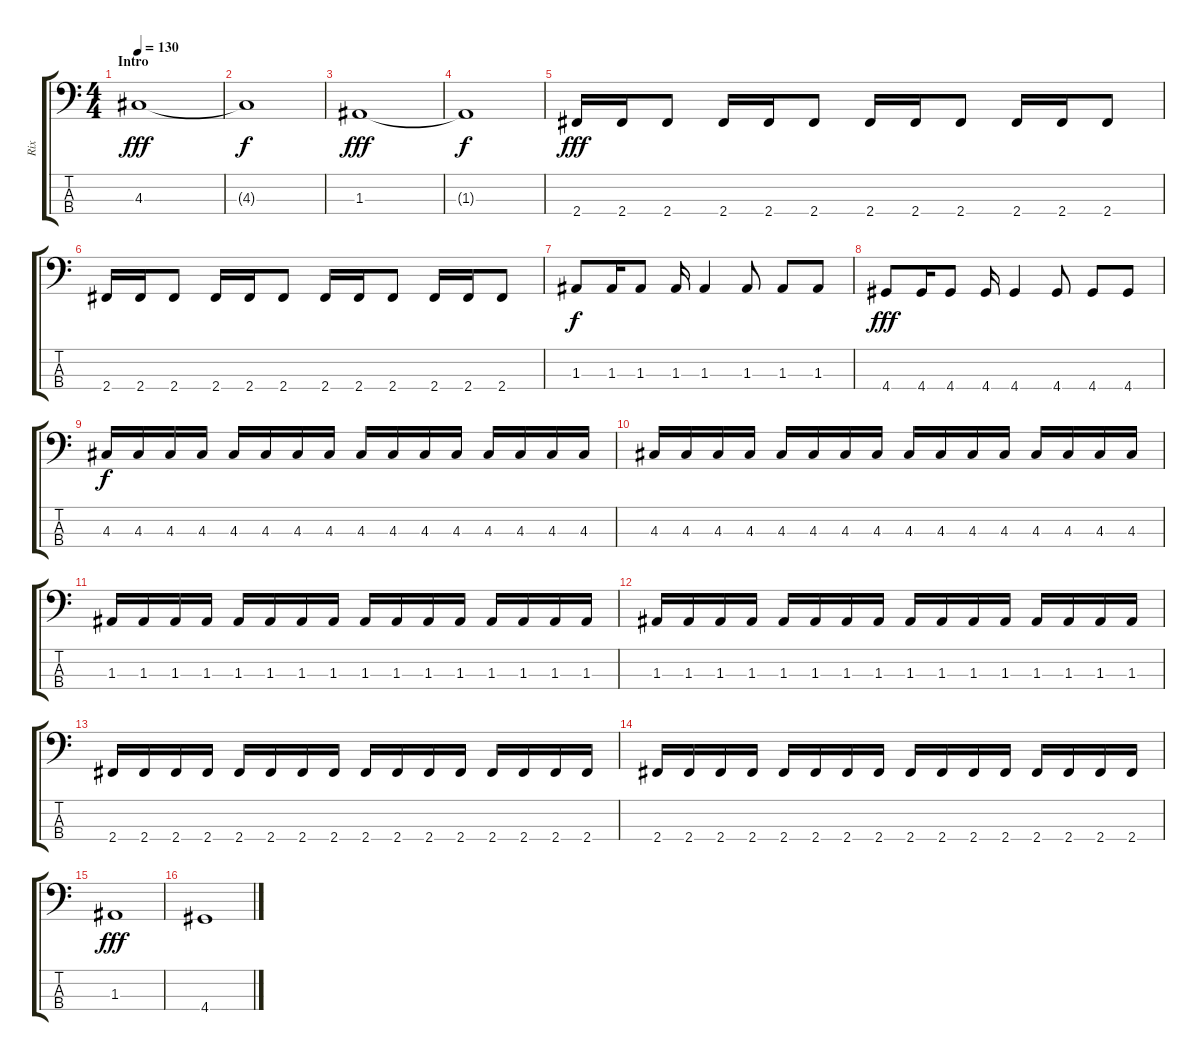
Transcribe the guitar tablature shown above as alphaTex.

\track ("Rix" "Rix") {instrument electricbasspick}
\staff {score tabs}
\tuning (G2 D2 A1 E1) {hide}
\ts (4 4)
\section ("" "Intro")
\tempo 130
\clef f4
\ks c
4.3.1{dy fff instrument electricbasspick} |
4.3{t}.1{dy f} |
1.3.1{dy fff} |
1.3{t}.1{dy f} |
2.4.16{dy fff} 2.4.16 2.4.8 2.4.16 2.4.16 2.4.8 2.4.16 2.4.16 2.4.8 2.4.16 2.4.16 2.4.8 |
2.4.16 2.4.16 2.4.8 2.4.16 2.4.16 2.4.8 2.4.16 2.4.16 2.4.8 2.4.16 2.4.16 2.4.8 |
1.3.8{dy f} 1.3.16 1.3.8 1.3.16 1.3.4 1.3.8 1.3.8 1.3.8 |
4.4.8{dy fff} 4.4.16 4.4.8 4.4.16 4.4.4 4.4.8 4.4.8 4.4.8 |
4.3.16{dy f} 4.3.16 4.3.16 4.3.16 4.3.16 4.3.16 4.3.16 4.3.16 4.3.16 4.3.16 4.3.16 4.3.16 4.3.16 4.3.16 4.3.16 4.3.16 |
4.3.16 4.3.16 4.3.16 4.3.16 4.3.16 4.3.16 4.3.16 4.3.16 4.3.16 4.3.16 4.3.16 4.3.16 4.3.16 4.3.16 4.3.16 4.3.16 |
1.3.16 1.3.16 1.3.16 1.3.16 1.3.16 1.3.16 1.3.16 1.3.16 1.3.16 1.3.16 1.3.16 1.3.16 1.3.16 1.3.16 1.3.16 1.3.16 |
1.3.16 1.3.16 1.3.16 1.3.16 1.3.16 1.3.16 1.3.16 1.3.16 1.3.16 1.3.16 1.3.16 1.3.16 1.3.16 1.3.16 1.3.16 1.3.16 |
2.4.16 2.4.16 2.4.16 2.4.16 2.4.16 2.4.16 2.4.16 2.4.16 2.4.16 2.4.16 2.4.16 2.4.16 2.4.16 2.4.16 2.4.16 2.4.16 |
2.4.16 2.4.16 2.4.16 2.4.16 2.4.16 2.4.16 2.4.16 2.4.16 2.4.16 2.4.16 2.4.16 2.4.16 2.4.16 2.4.16 2.4.16 2.4.16 |
1.3.1{dy fff} |
4.4.1
